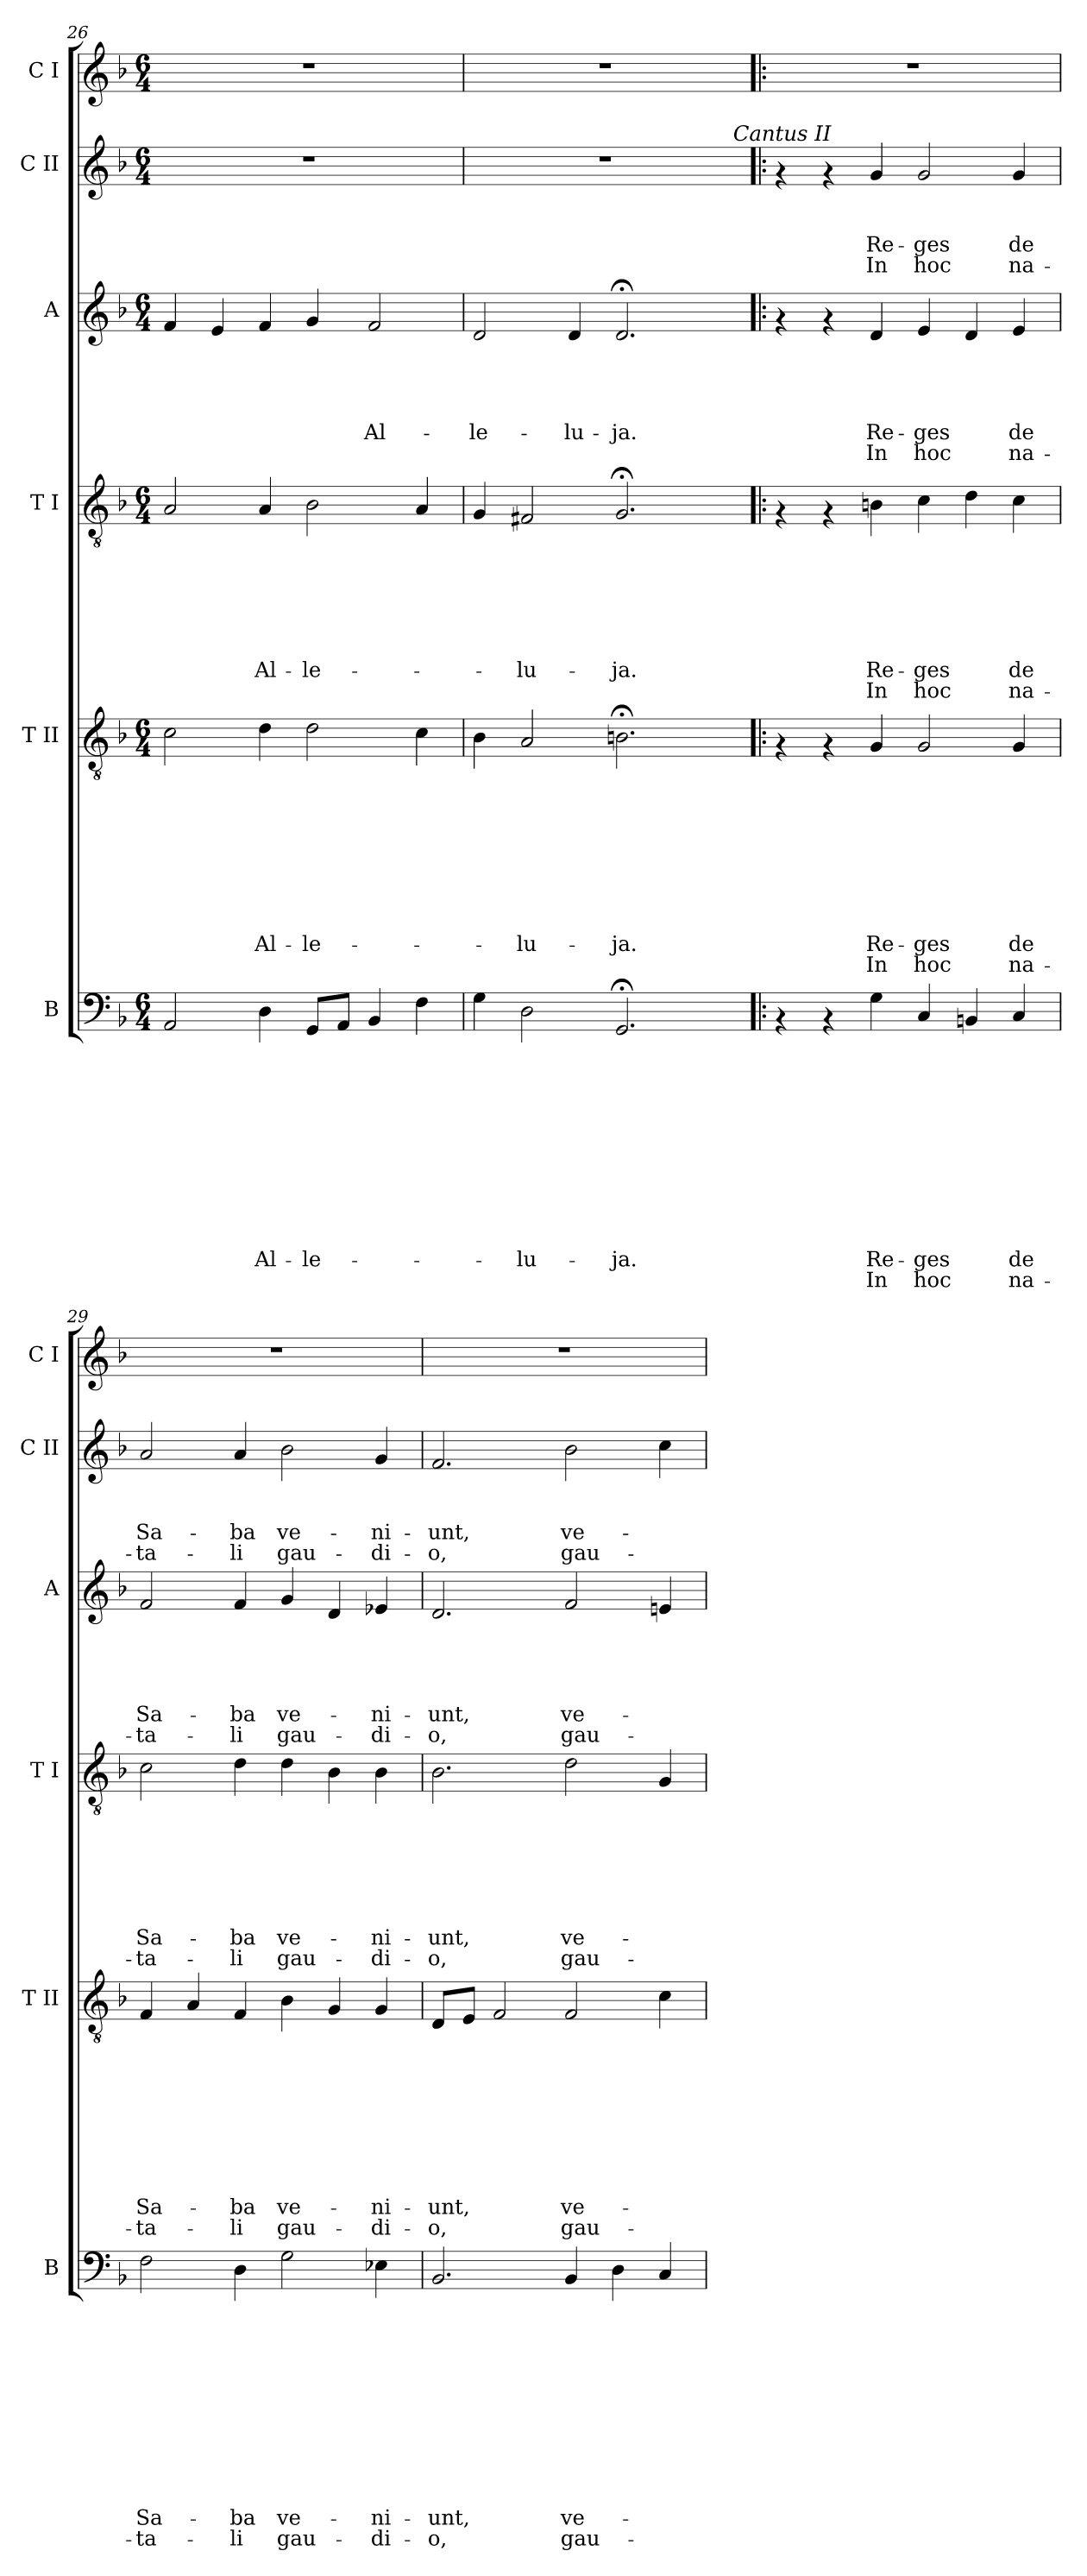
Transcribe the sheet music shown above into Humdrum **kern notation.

**kern	**text	**text	**text	**text	**text	**text	**text	**text	**text	**text	**text	**text	**kern	**text	**text	**text	**text	**text	**text	**text	**text	**text	**text	**kern	**text	**text	**text	**text	**text	**text	**text	**text	**kern	**text	**text	**text	**text	**text	**text	**kern	**text	**text	**text	**text	**kern
*part6	*part6	*part6	*part6	*part6	*part6	*part6	*part6	*part6	*part6	*part6	*part6	*part6	*part5	*part5	*part5	*part5	*part5	*part5	*part5	*part5	*part5	*part5	*part5	*part4	*part4	*part4	*part4	*part4	*part4	*part4	*part4	*part4	*part3	*part3	*part3	*part3	*part3	*part3	*part3	*part2	*part2	*part2	*part2	*part2	*part1
*staff6	*staff6	*staff6	*staff6	*staff6	*staff6	*staff6	*staff6	*staff6	*staff6	*staff6	*staff6	*staff6	*staff5	*staff5	*staff5	*staff5	*staff5	*staff5	*staff5	*staff5	*staff5	*staff5	*staff5	*staff4	*staff4	*staff4	*staff4	*staff4	*staff4	*staff4	*staff4	*staff4	*staff3	*staff3	*staff3	*staff3	*staff3	*staff3	*staff3	*staff2	*staff2	*staff2	*staff2	*staff2	*staff1
*I"B	*	*	*	*	*	*	*	*	*	*	*	*	*I"T II	*	*	*	*	*	*	*	*	*	*	*I"T I	*	*	*	*	*	*	*	*	*I"A	*	*	*	*	*	*	*I"C II	*	*	*	*	*I"C I
*I'B	*	*	*	*	*	*	*	*	*	*	*	*	*I'T II	*	*	*	*	*	*	*	*	*	*	*I'T I	*	*	*	*	*	*	*	*	*I'A	*	*	*	*	*	*	*I'C II	*	*	*	*	*I'C I
*clefF4	*	*	*	*	*	*	*	*	*	*	*	*	*clefGv2	*	*	*	*	*	*	*	*	*	*	*clefGv2	*	*	*	*	*	*	*	*	*clefG2	*	*	*	*	*	*	*clefG2	*	*	*	*	*clefG2
*k[b-]	*	*	*	*	*	*	*	*	*	*	*	*	*k[b-]	*	*	*	*	*	*	*	*	*	*	*k[b-]	*	*	*	*	*	*	*	*	*k[b-]	*	*	*	*	*	*	*k[b-]	*	*	*	*	*k[b-]
*F:	*	*	*	*	*	*	*	*	*	*	*	*	*F:	*	*	*	*	*	*	*	*	*	*	*F:	*	*	*	*	*	*	*	*	*F:	*	*	*	*	*	*	*F:	*	*	*	*	*F:
*M6/4	*	*	*	*	*	*	*	*	*	*	*	*	*M6/4	*	*	*	*	*	*	*	*	*	*	*M6/4	*	*	*	*	*	*	*	*	*M6/4	*	*	*	*	*	*	*M6/4	*	*	*	*	*M6/4
=26	=26	=26	=26	=26	=26	=26	=26	=26	=26	=26	=26	=26	=26	=26	=26	=26	=26	=26	=26	=26	=26	=26	=26	=26	=26	=26	=26	=26	=26	=26	=26	=26	=26	=26	=26	=26	=26	=26	=26	=26	=26	=26	=26	=26	=26
2AA/	.	.	.	.	.	.	.	.	.	.	.	.	2c\	.	.	.	.	.	.	.	.	.	.	2A/	.	.	.	.	.	.	.	.	4f/	.	.	.	.	.	.	1.r	.	.	.	.	1.r
.	.	.	.	.	.	.	.	.	.	.	.	.	.	.	.	.	.	.	.	.	.	.	.	.	.	.	.	.	.	.	.	.	4e/	.	.	.	.	.	.	.	.	.	.	.	.
!	!	!	!	!	!	!	!	!	!	!	!LO:LY:b	!	!	!	!	!	!	!	!	!	!	!LO:LY:b	!	!	!	!	!	!	!	!	!LO:LY:b	!	!	!	!	!	!	!	!	!	!	!	!	!	!
4D\	.	.	.	.	.	.	.	.	.	.	Al-	.	4d\	.	.	.	.	.	.	.	.	Al-	.	4A/	.	.	.	.	.	.	Al-	.	4f/	.	.	.	.	.	.	.	.	.	.	.	.
!	!	!	!	!	!	!	!	!	!	!	!LO:LY:b	!	!	!	!	!	!	!	!	!	!	!LO:LY:b	!	!	!	!	!	!	!	!	!LO:LY:b	!	!	!	!	!	!	!	!	!	!	!	!	!	!
8GG/L	.	.	.	.	.	.	.	.	.	.	-le-	.	2d\	.	.	.	.	.	.	.	.	-le-	.	2B-\	.	.	.	.	.	.	-le-	.	4g/	.	.	.	.	.	.	.	.	.	.	.	.
8AA/J	.	.	.	.	.	.	.	.	.	.	.	.	.	.	.	.	.	.	.	.	.	.	.	.	.	.	.	.	.	.	.	.	.	.	.	.	.	.	.	.	.	.	.	.	.
!	!	!	!	!	!	!	!	!	!	!	!	!	!	!	!	!	!	!	!	!	!	!	!	!	!	!	!	!	!	!	!	!	!	!	!	!	!	!LO:LY:b	!	!	!	!	!	!	!
4BB-/	.	.	.	.	.	.	.	.	.	.	.	.	.	.	.	.	.	.	.	.	.	.	.	.	.	.	.	.	.	.	.	.	2f/	.	.	.	.	Al-	.	.	.	.	.	.	.
4F\	.	.	.	.	.	.	.	.	.	.	.	.	4c\	.	.	.	.	.	.	.	.	.	.	4A/	.	.	.	.	.	.	.	.	.	.	.	.	.	.	.	.	.	.	.	.	.
=27	=27	=27	=27	=27	=27	=27	=27	=27	=27	=27	=27	=27	=27	=27	=27	=27	=27	=27	=27	=27	=27	=27	=27	=27	=27	=27	=27	=27	=27	=27	=27	=27	=27	=27	=27	=27	=27	=27	=27	=27	=27	=27	=27	=27	=27
!	!	!	!	!	!	!	!	!	!	!	!	!	!	!	!	!	!	!	!	!	!	!	!	!	!	!	!	!	!	!	!	!	!	!	!	!	!	!LO:LY:b	!	!	!	!	!	!	!
*	*	*	*	*	*	*	*	*	*	*	*	*	*	*	*	*	*	*	*	*	*	*	*	*	*	*	*	*	*	*	*	*	*	*	*	*	*	*	*	*^	*	*	*	*	*
4G\	.	.	.	.	.	.	.	.	.	.	.	.	4B-\	.	.	.	.	.	.	.	.	.	.	4G/	.	.	.	.	.	.	.	.	2d/	.	.	.	.	-le-	.	1.r	1ryy	.	.	.	.	1.r
!	!	!	!	!	!	!	!	!	!	!	!LO:LY:b	!	!	!	!	!	!	!	!	!	!	!LO:LY:b	!	!	!	!	!	!	!	!	!LO:LY:b	!	!	!	!	!	!	!	!	!	!	!	!	!	!	!
2D\	.	.	.	.	.	.	.	.	.	.	-lu-	.	2A/	.	.	.	.	.	.	.	.	-lu-	.	2F#X/	.	.	.	.	.	.	-lu-	.	.	.	.	.	.	.	.	.	.	.	.	.	.	.
!	!	!	!	!	!	!	!	!	!	!	!	!	!	!	!	!	!	!	!	!	!	!	!	!	!	!	!	!	!	!	!	!	!	!	!	!	!	!LO:LY:b	!	!	!	!	!	!	!	!
.	.	.	.	.	.	.	.	.	.	.	.	.	.	.	.	.	.	.	.	.	.	.	.	.	.	.	.	.	.	.	.	.	4d/	.	.	.	.	-lu-	.	.	.	.	.	.	.	.
!	!	!	!	!	!	!	!	!	!	!	!LO:LY:b	!	!	!	!	!	!	!	!	!	!	!LO:LY:b	!	!	!	!	!	!	!	!	!LO:LY:b	!	!	!	!	!	!	!LO:LY:b	!	!	!	!	!	!	!	!
2.GG;</	.	.	.	.	.	.	.	.	.	.	-ja.	.	2.Bn;<\	.	.	.	.	.	.	.	.	-ja.	.	2.G;</	.	.	.	.	.	.	-ja.	.	2.d;</	.	.	.	.	-ja.	.	.	.	.	.	.	.	.
.	.	.	.	.	.	.	.	.	.	.	.	.	.	.	.	.	.	.	.	.	.	.	.	.	.	.	.	.	.	.	.	.	.	.	.	.	.	.	.	.	4...ryy	.	.	.	.	.
!	!	!	!	!	!	!	!	!	!	!	!	!	!	!	!	!	!	!	!	!	!	!	!	!	!	!	!	!	!	!	!	!	!	!	!	!	!	!	!	!	!LO:TX:a:i:t=Cantus II	!	!	!	!	!
.	.	.	.	.	.	.	.	.	.	.	.	.	.	.	.	.	.	.	.	.	.	.	.	.	.	.	.	.	.	.	.	.	.	.	.	.	.	.	.	.	32ryy	.	.	.	.	.
*	*	*	*	*	*	*	*	*	*	*	*	*	*	*	*	*	*	*	*	*	*	*	*	*	*	*	*	*	*	*	*	*	*	*	*	*	*	*	*	*v	*v	*	*	*	*	*
=28!|:	=28!|:	=28!|:	=28!|:	=28!|:	=28!|:	=28!|:	=28!|:	=28!|:	=28!|:	=28!|:	=28!|:	=28!|:	=28!|:	=28!|:	=28!|:	=28!|:	=28!|:	=28!|:	=28!|:	=28!|:	=28!|:	=28!|:	=28!|:	=28!|:	=28!|:	=28!|:	=28!|:	=28!|:	=28!|:	=28!|:	=28!|:	=28!|:	=28!|:	=28!|:	=28!|:	=28!|:	=28!|:	=28!|:	=28!|:	=28!|:	=28!|:	=28!|:	=28!|:	=28!|:	=28!|:
4rAA	.	.	.	.	.	.	.	.	.	.	.	.	4rF	.	.	.	.	.	.	.	.	.	.	4rF	.	.	.	.	.	.	.	.	4rf	.	.	.	.	.	.	4rf	.	.	.	.	1.r
4rAA	.	.	.	.	.	.	.	.	.	.	.	.	4rF	.	.	.	.	.	.	.	.	.	.	4rF	.	.	.	.	.	.	.	.	4rf	.	.	.	.	.	.	4rf	.	.	.	.	.
!	!	!	!	!	!	!	!	!	!	!	!LO:LY:b	!LO:LY:b	!	!	!	!	!	!	!	!	!	!LO:LY:b	!LO:LY:b	!	!	!	!	!	!	!	!LO:LY:b	!LO:LY:b	!	!	!	!	!	!LO:LY:b	!LO:LY:b	!	!	!	!LO:LY:b	!LO:LY:b	!
4G\	.	.	.	.	.	.	.	.	.	.	Re-	-In	4G/	.	.	.	.	.	.	.	.	Re-	-In	4Bn\	.	.	.	.	.	.	Re-	-In	4d/	.	.	.	.	Re-	-In	4g/	.	.	Re-	-In	.
!	!	!	!	!	!	!	!	!	!	!	!LO:LY:b	!LO:LY:b	!	!	!	!	!	!	!	!	!	!LO:LY:b	!LO:LY:b	!	!	!	!	!	!	!	!LO:LY:b	!LO:LY:b	!	!	!	!	!	!LO:LY:b	!LO:LY:b	!	!	!	!LO:LY:b	!LO:LY:b	!
4C/	.	.	.	.	.	.	.	.	.	.	-ges	hoc	2G/	.	.	.	.	.	.	.	.	-ges	hoc	4c\	.	.	.	.	.	.	-ges	hoc	4e/	.	.	.	.	-ges	hoc	2g/	.	.	-ges	hoc	.
4BBn/	.	.	.	.	.	.	.	.	.	.	.	.	.	.	.	.	.	.	.	.	.	.	.	4d\	.	.	.	.	.	.	.	.	4d/	.	.	.	.	.	.	.	.	.	.	.	.
!	!	!	!	!	!	!	!	!	!	!	!LO:LY:b	!LO:LY:b	!	!	!	!	!	!	!	!	!	!LO:LY:b	!LO:LY:b	!	!	!	!	!	!	!	!LO:LY:b	!LO:LY:b	!	!	!	!	!	!LO:LY:b	!LO:LY:b	!	!	!	!LO:LY:b	!LO:LY:b	!
4C/	.	.	.	.	.	.	.	.	.	.	de	na-	4G/	.	.	.	.	.	.	.	.	de	na-	4c\	.	.	.	.	.	.	de	na-	4e/	.	.	.	.	de	na-	4g/	.	.	de	na-	.
=29	=29	=29	=29	=29	=29	=29	=29	=29	=29	=29	=29	=29	=29	=29	=29	=29	=29	=29	=29	=29	=29	=29	=29	=29	=29	=29	=29	=29	=29	=29	=29	=29	=29	=29	=29	=29	=29	=29	=29	=29	=29	=29	=29	=29	=29
!	!	!	!	!	!	!	!	!	!	!	!LO:LY:b	!LO:LY:b	!	!	!	!	!	!	!	!	!	!LO:LY:b	!LO:LY:b	!	!	!	!	!	!	!	!LO:LY:b	!LO:LY:b	!	!	!	!	!	!LO:LY:b	!LO:LY:b	!	!	!	!LO:LY:b	!LO:LY:b	!
2F\	.	.	.	.	.	.	.	.	.	.	Sa-	-ta-	4F/	.	.	.	.	.	.	.	.	Sa-	-ta-	2c\	.	.	.	.	.	.	Sa-	-ta-	2f/	.	.	.	.	Sa-	-ta-	2a/	.	.	Sa-	-ta-	1.r
.	.	.	.	.	.	.	.	.	.	.	.	.	4A/	.	.	.	.	.	.	.	.	.	.	.	.	.	.	.	.	.	.	.	.	.	.	.	.	.	.	.	.	.	.	.	.
!	!	!	!	!	!	!	!	!	!	!	!LO:LY:b	!LO:LY:b	!	!	!	!	!	!	!	!	!	!LO:LY:b	!LO:LY:b	!	!	!	!	!	!	!	!LO:LY:b	!LO:LY:b	!	!	!	!	!	!LO:LY:b	!LO:LY:b	!	!	!	!LO:LY:b	!LO:LY:b	!
4D\	.	.	.	.	.	.	.	.	.	.	-ba	-li	4F/	.	.	.	.	.	.	.	.	-ba	-li	4d\	.	.	.	.	.	.	-ba	-li	4f/	.	.	.	.	-ba	-li	4a/	.	.	-ba	-li	.
!	!	!	!	!	!	!	!	!	!	!	!LO:LY:b	!LO:LY:b	!	!	!	!	!	!	!	!	!	!LO:LY:b	!LO:LY:b	!	!	!	!	!	!	!	!LO:LY:b	!LO:LY:b	!	!	!	!	!	!LO:LY:b	!LO:LY:b	!	!	!	!LO:LY:b	!LO:LY:b	!
2G\	.	.	.	.	.	.	.	.	.	.	ve-	gau-	4B-\	.	.	.	.	.	.	.	.	ve-	gau-	4d\	.	.	.	.	.	.	ve-	gau-	4g/	.	.	.	.	ve-	gau-	2b-\	.	.	ve-	gau-	.
.	.	.	.	.	.	.	.	.	.	.	.	.	4G/	.	.	.	.	.	.	.	.	.	.	4B-i\	.	.	.	.	.	.	.	.	4d/	.	.	.	.	.	.	.	.	.	.	.	.
!	!	!	!	!	!	!	!	!	!	!	!LO:LY:b	!LO:LY:b	!	!	!	!	!	!	!	!	!	!LO:LY:b	!LO:LY:b	!	!	!	!	!	!	!	!LO:LY:b	!LO:LY:b	!	!	!	!	!	!LO:LY:b	!LO:LY:b	!	!	!	!LO:LY:b	!LO:LY:b	!
4E-X\	.	.	.	.	.	.	.	.	.	.	-ni-	-di-	4G/	.	.	.	.	.	.	.	.	-ni-	-di-	4B-\	.	.	.	.	.	.	-ni-	-di-	4e-X/	.	.	.	.	-ni-	-di-	4g/	.	.	-ni-	-di-	.
=30	=30	=30	=30	=30	=30	=30	=30	=30	=30	=30	=30	=30	=30	=30	=30	=30	=30	=30	=30	=30	=30	=30	=30	=30	=30	=30	=30	=30	=30	=30	=30	=30	=30	=30	=30	=30	=30	=30	=30	=30	=30	=30	=30	=30	=30
!	!	!	!	!	!	!	!	!	!	!	!LO:LY:b	!LO:LY:b	!	!	!	!	!	!	!	!	!	!LO:LY:b	!LO:LY:b	!	!	!	!	!	!	!	!LO:LY:b	!LO:LY:b	!	!	!	!	!	!LO:LY:b	!LO:LY:b	!	!	!	!LO:LY:b	!LO:LY:b	!
2.BB-/	.	.	.	.	.	.	.	.	.	.	-unt,	-o,	8D/L	.	.	.	.	.	.	.	.	-unt,	-o,	2.B-\	.	.	.	.	.	.	-unt,	-o,	2.d/	.	.	.	.	-unt,	-o,	2.f/	.	.	-unt,	-o,	1.r
.	.	.	.	.	.	.	.	.	.	.	.	.	8E/J	.	.	.	.	.	.	.	.	.	.	.	.	.	.	.	.	.	.	.	.	.	.	.	.	.	.	.	.	.	.	.	.
.	.	.	.	.	.	.	.	.	.	.	.	.	2F/	.	.	.	.	.	.	.	.	.	.	.	.	.	.	.	.	.	.	.	.	.	.	.	.	.	.	.	.	.	.	.	.
!	!	!	!	!	!	!	!	!	!	!	!LO:LY:b	!LO:LY:b	!	!	!	!	!	!	!	!	!	!LO:LY:b	!LO:LY:b	!	!	!	!	!	!	!	!LO:LY:b	!LO:LY:b	!	!	!	!	!	!LO:LY:b	!LO:LY:b	!	!	!	!LO:LY:b	!LO:LY:b	!
4BB-/	.	.	.	.	.	.	.	.	.	.	ve-	gau-	2F/	.	.	.	.	.	.	.	.	ve-	gau-	2d\	.	.	.	.	.	.	ve-	gau-	2f/	.	.	.	.	ve-	gau-	2b-\	.	.	ve-	gau-	.
4D\	.	.	.	.	.	.	.	.	.	.	.	.	.	.	.	.	.	.	.	.	.	.	.	.	.	.	.	.	.	.	.	.	.	.	.	.	.	.	.	.	.	.	.	.	.
4C/	.	.	.	.	.	.	.	.	.	.	.	.	4c\	.	.	.	.	.	.	.	.	.	.	4G/	.	.	.	.	.	.	.	.	4eni/	.	.	.	.	.	.	4cc\	.	.	.	.	.
=	=	=	=	=	=	=	=	=	=	=	=	=	=	=	=	=	=	=	=	=	=	=	=	=	=	=	=	=	=	=	=	=	=	=	=	=	=	=	=	=	=	=	=	=	=
*-	*-	*-	*-	*-	*-	*-	*-	*-	*-	*-	*-	*-	*-	*-	*-	*-	*-	*-	*-	*-	*-	*-	*-	*-	*-	*-	*-	*-	*-	*-	*-	*-	*-	*-	*-	*-	*-	*-	*-	*-	*-	*-	*-	*-	*-
